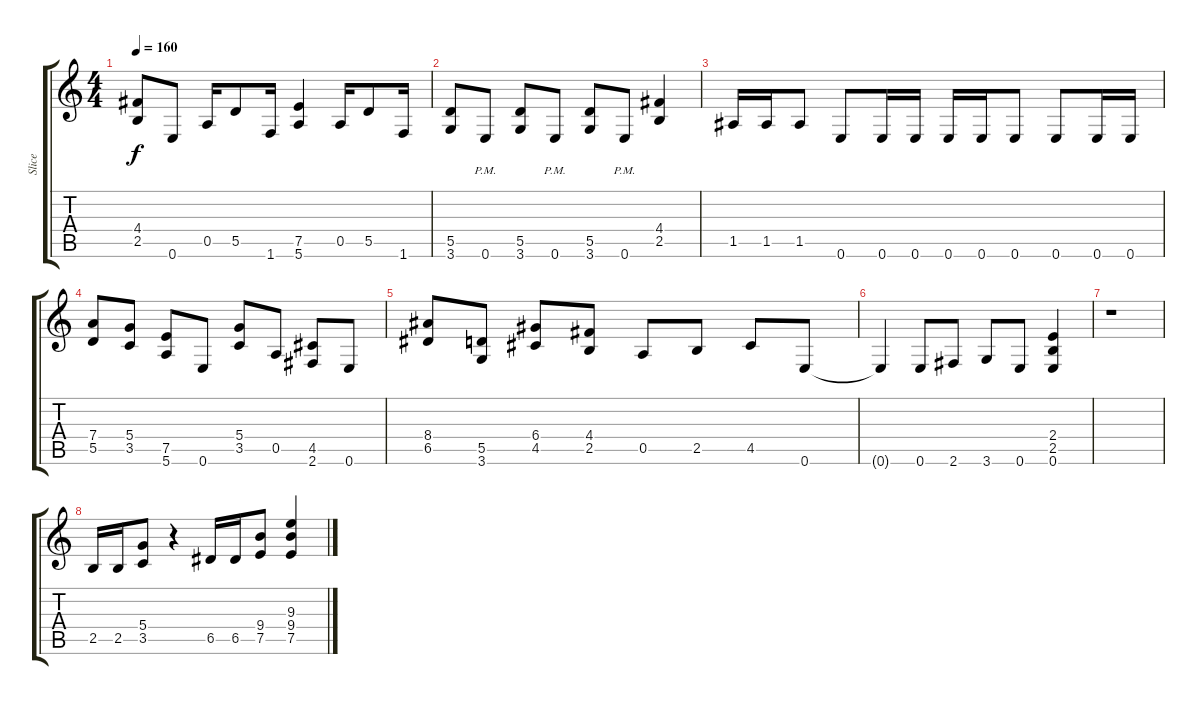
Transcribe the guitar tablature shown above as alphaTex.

\track ("Slice" "Slice") {instrument distortionguitar}
\staff {score tabs}
\tuning (E4 B3 G3 D3 A2 E2) {hide}
\ts (4 4)
\tempo 160
\clef g2
\ks c
(4.4 2.5).8{dy f} 0.6.8 0.5.16 5.5.8 1.6.16 (7.5 5.6).4 0.5.16 5.5.8 1.6.16 |
(5.5 3.6).8 0.6{pm}.8 (5.5 3.6).8 0.6{pm}.8 (5.5 3.6).8 0.6{pm}.8 (4.4 2.5).4 |
1.5.16 1.5.16 1.5.8 0.6.8 0.6.16 0.6.16 0.6.16 0.6.16 0.6.8 0.6.8 0.6.16 0.6.16 |
(7.4 5.5).8 (5.4 3.5).8 (7.5 5.6).8 0.6.8 (5.4 3.5).8 0.5.8 (4.5 2.6).8 0.6.8 |
(8.4 6.5).8 (5.5 3.6).8 (6.4 4.5).8 (4.4 2.5).8 0.5.8 2.5.8 4.5.8 0.6.8 |
0.6{t}.4 0.6.8 2.6.8 3.6.8 0.6.8 (2.4 2.5 0.6).4 |
r.1 |
2.5.16 2.5.16 (5.4 3.5).8 r.4 6.5.16 6.5.16 (9.4 7.5).8 (9.3 9.4 7.5).4
